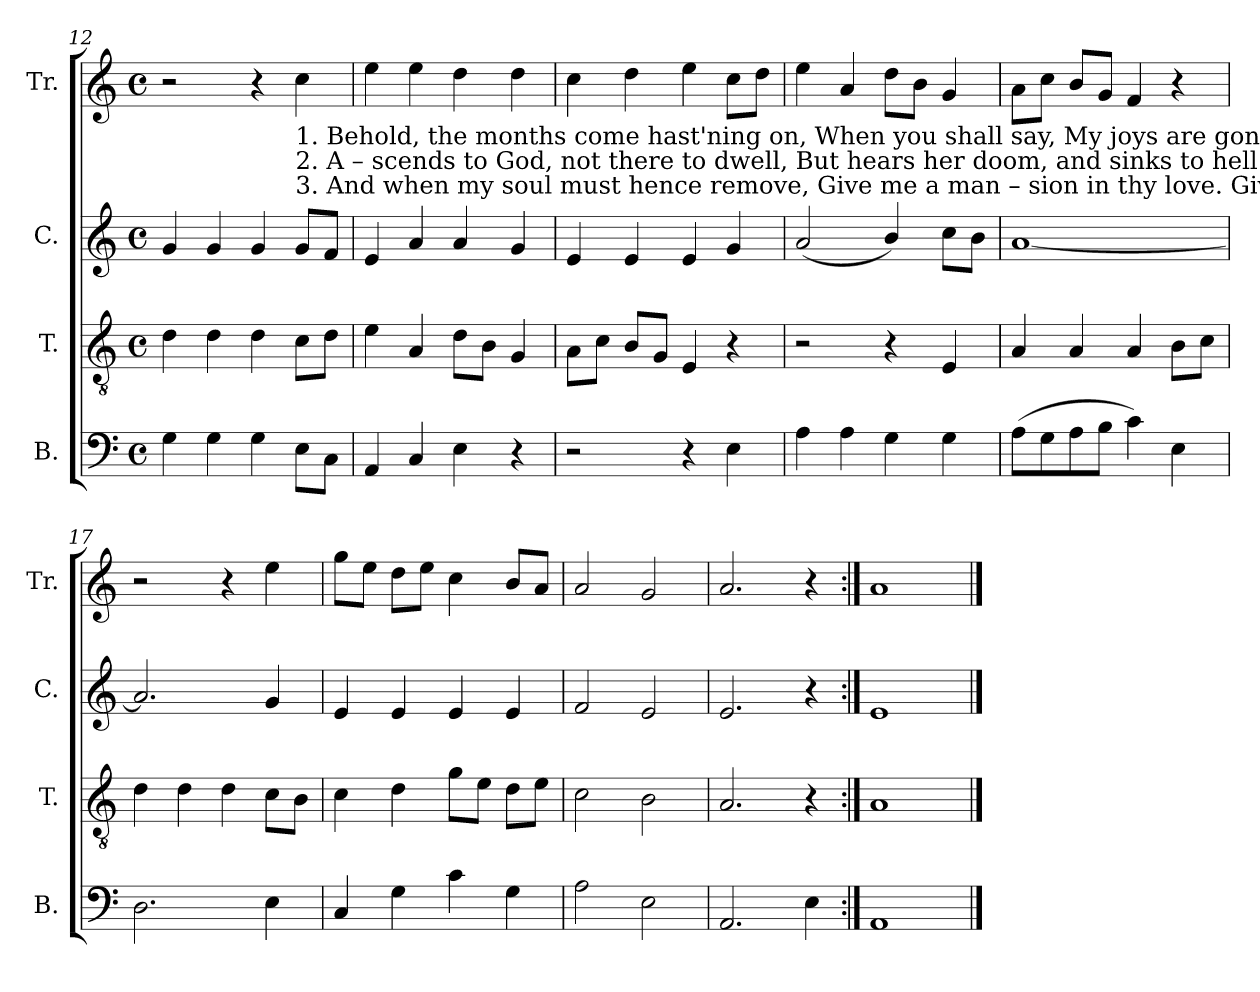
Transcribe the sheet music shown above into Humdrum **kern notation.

**kern	**kern	**kern	**kern
*part4	*part3	*part2	*part1
*staff4	*staff3	*staff2	*staff1
*I"B.	*I"T.	*I"C.	*I"Tr.
*I'B.	*I'T.	*I'C.	*I'Tr.
*clefF4	*clefGv2	*clefG2	*clefG2
*k[]	*k[]	*k[]	*k[]
*M4/4	*M4/4	*M4/4	*M4/4
*met(c)	*met(c)	*met(c)	*met(c)
=12	=12	=12	=12
4G!\	4d!\	4g!/	2r
4G!\	4d!\	4g!/	.
4G!\	4d!\	4g!/	4r
!	!	!	!LO:TX:b:t=1. Behold, the months come hast'ning on,  When you shall say, My joys are gone!                  When   you   shall  say,   My  joys  are gone!
!	!	!	!LO:TX:b:t=2. A – scends to God, not there to dwell,  But hears her doom, and sinks to hell.                   But     hears her  doom, and sinks to  hell.
!	!	!	!LO:TX:b:t=3. And when my soul must hence remove, Give  me   a   man – sion  in  thy  love.                  Give    me     a     man –  sion  in  thy love.
8E!\L	8c!\L	8g!/L	4cc!\
8C!\J	8d!\J	8f!/J	.
=13	=13	=13	=13
4AA!/	4e!\	4e!/	4ee!\
4C!/	4A!/	4a!/	4ee!\
4E!\	8d!\L	4a!/	4dd!\
.	8B!\J	.	.
4r	4G!/	4g!/	4dd!\
=14	=14	=14	=14
2r	8A!\L	4e!/	4cc!\
.	8c!\J	.	.
.	8B!/L	4e!/	4dd!\
.	8G!/J	.	.
4r	4E!/	4e!/	4ee!\
4E!\	4r	4g!/	8cc!\L
.	.	.	8dd!\J
=15	=15	=15	=15
4A!\	2r	(<2a!/	4ee!\
4A!\	.	.	4a!/
4G!\	4r	4b!/)	8dd!\L
.	.	.	8b!\J
4G!\	4E!/	8cc!\L	4g!/
.	.	8b!\J	.
=16	=16	=16	=16
(>8A!\L	4A!/	[1a!	8a!\L
8G!\	.	.	8cc!\J
8A!\	4A!/	.	8b!/L
8B!\J	.	.	8g!/J
4c!\)	4A!/	.	4f!/
4E!\	8B!\L	.	4r
.	8c!\J	.	.
=17	=17	=17	=17
2.D!\	4d!\	2.a!/]	2r
.	4d!\	.	.
.	4d!\	.	4r
4E!\	8c!\L	4g!/	4ee!\
.	8B!\J	.	.
=18	=18	=18	=18
4C!/	4c!\	4e!/	8gg!\L
.	.	.	8ee!\J
4G!\	4d!\	4e!/	8dd!\L
.	.	.	8ee!\J
4c!\	8g!\L	4e!/	4cc!\
.	8e!\J	.	.
4G!\	8d!\L	4e!/	8b!/L
.	8e!\J	.	8a!/J
=19	=19	=19	=19
2A!\	2c!\	2f!/	2a!/
2E!\	2B!\	2e!/	2g!/
=20	=20	=20	=20
2.AA!/	2.A!/	2.e!/	2.a!/
4E!\	4r	4r	4r
=21:|!	=21:|!	=21:|!	=21:|!
1AA!	1A!	1e!	1a!
==	==	==	==
*-	*-	*-	*-
